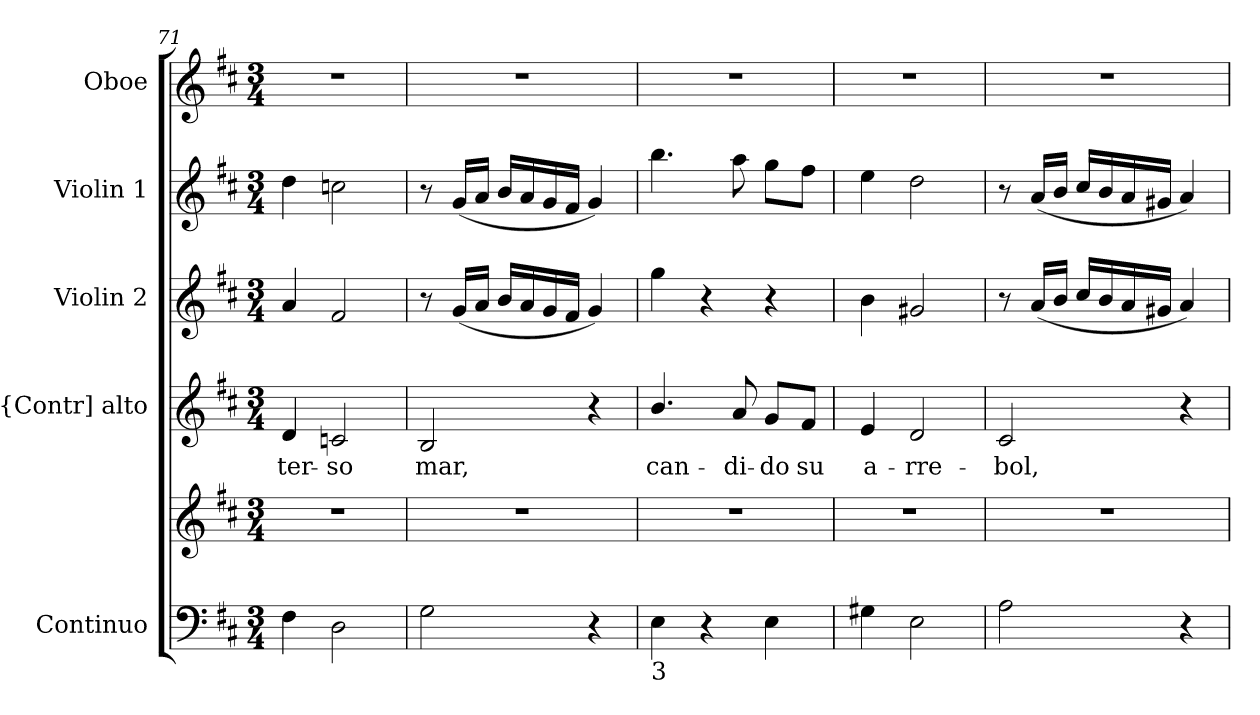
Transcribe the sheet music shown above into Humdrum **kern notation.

**kern	**kern	**kern	**text	**kern	**kern	**kern
*part5	*part5	*part4	*part4	*part3	*part2	*part1
*staff6	*staff5	*staff4	*staff4	*staff3	*staff2	*staff1
*I"Continuo	*	*I"{Contr] alto	*	*I"Violin 2	*I"Violin 1	*I"Oboe
*I'Cont.	*	*I'A.	*	*I'Vln. 2	*I'Vln. 1	*I'Ob.
*clefF4	*clefG2	*clefG2	*	*clefG2	*clefG2	*clefG2
*k[f#c#]	*k[f#c#]	*k[f#c#]	*	*k[f#c#]	*k[f#c#]	*k[f#c#]
*D:	*D:	*D:	*	*D:	*D:	*D:
*M3/4	*M3/4	*M3/4	*	*M3/4	*M3/4	*M3/4
=71	=71	=71	=71	=71	=71	=71
!	!LO:N:vis=1	!	!	!	!	!
!	!	!	!LO:LY:b:color=#000000	!	!	!LO:N:vis=1
4F#i\	2.r	4di/	ter-	4ai/	4ddi\	2.r
!	!	!	!LO:LY:b:color=#000000	!	!	!
2Di\	.	2cni/	-so	2f#i/	2ccni\	.
=72	=72	=72	=72	=72	=72	=72
!	!LO:N:vis=1	!	!	!	!	!
!	!	!	!LO:LY:b:color=#000000	!	!	!LO:N:vis=1
2Gi\	2.r	2Bi/	mar,	8r	8r	2.r
.	.	.	.	(16gi/LL	(16gi/LL	.
.	.	.	.	16ai/JJ	16ai/JJ	.
.	.	.	.	16bi/LL	16bi/LL	.
.	.	.	.	16ai/	16ai/	.
.	.	.	.	16gi/	16gi/	.
.	.	.	.	16f#i/JJ	16f#i/JJ	.
4r	.	4r	.	4gi/)	4gi/)	.
=73	=73	=73	=73	=73	=73	=73
!	!LO:N:vis=1	!	!	!	!	!
!LO:TX:b:t=3	!	!	!	!	!	!
!	!	!	!LO:LY:b:color=#000000	!	!	!LO:N:vis=1
4Ei\	2.r	4.bi/	can-	4ggi\	4.bbi\	2.r
4r	.	.	.	4r	.	.
!	!	!	!LO:LY:b:color=#000000	!	!	!
.	.	8ai/	-di-	.	8aai\	.
!	!	!	!LO:LY:b:color=#000000	!	!	!
4Ei\	.	8gi/L	-do	4r	8ggi\L	.
!	!	!	!LO:LY:b:color=#000000	!	!	!
.	.	8f#i/J	su	.	8ff#i\J	.
=74	=74	=74	=74	=74	=74	=74
!	!LO:N:vis=1	!	!	!	!	!
!	!	!	!LO:LY:b:color=#000000	!	!	!LO:N:vis=1
4G#Xi\	2.r	4ei/	a-	4bi\	4eei\	2.r
!	!	!	!LO:LY:b:color=#000000	!	!	!
2Ei\	.	2di/	-rre-	2g#Xi/	2ddi\	.
=75	=75	=75	=75	=75	=75	=75
!	!LO:N:vis=1	!	!	!	!	!
!	!	!	!LO:LY:b:color=#000000	!	!	!LO:N:vis=1
2Ai\	2.r	2c#i/	-bol,	8r	8r	2.r
.	.	.	.	(16ai/LL	(16ai/LL	.
.	.	.	.	16bi/JJ	16bi/JJ	.
.	.	.	.	16cc#i/LL	16cc#i/LL	.
.	.	.	.	16bi/	16bi/	.
.	.	.	.	16ai/	16ai/	.
.	.	.	.	16g#Xi/JJ	16g#Xi/JJ	.
4r	.	4r	.	4ai/)	4ai/)	.
=	=	=	=	=	=	=
*-	*-	*-	*-	*-	*-	*-
